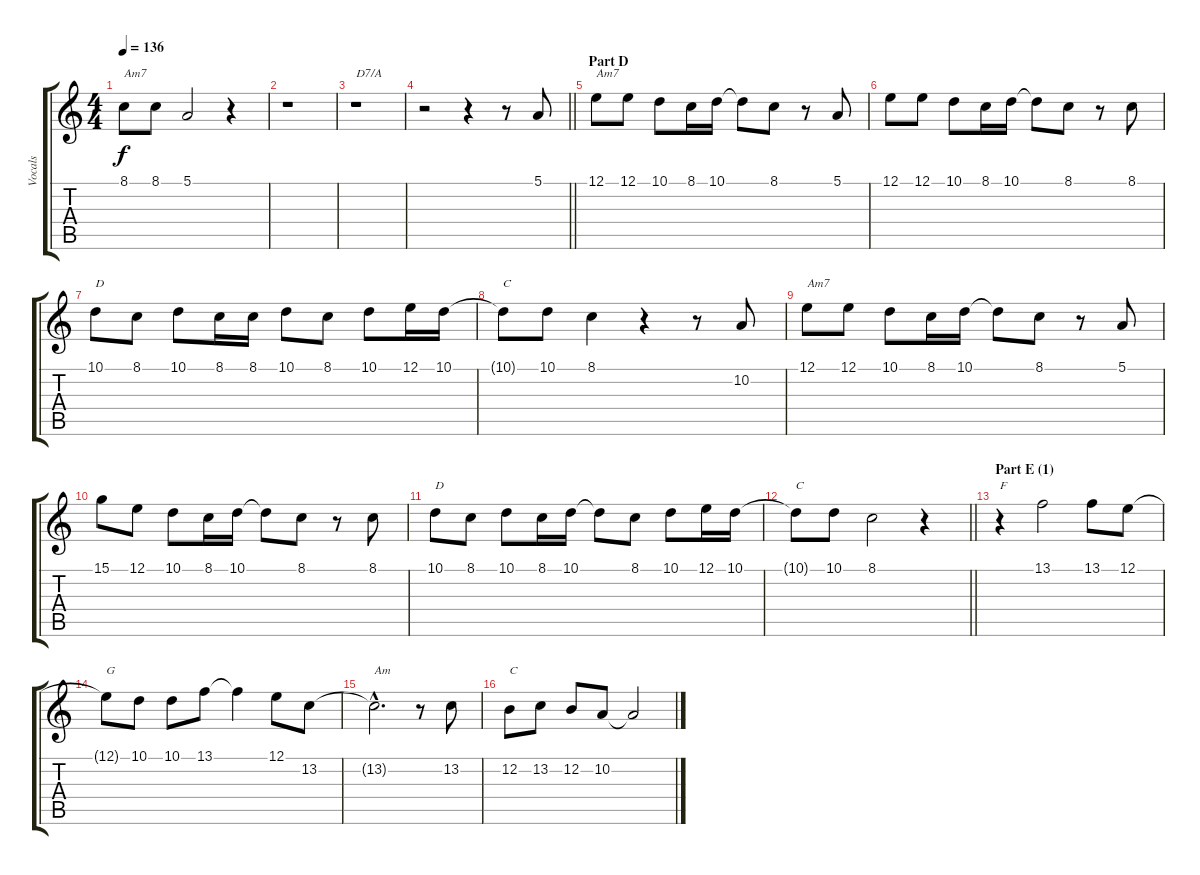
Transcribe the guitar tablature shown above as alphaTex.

\track ("Vocals" "Vocals") {instrument trumpet}
\staff {score tabs}
\tuning (E4 B3 G3 D3 A2 E2) {hide}
\ts (4 4)
\tempo 136
\clef g2
\ks c
8.1{t}.8{txt "Am7" dy f} 8.1.8 5.1.2 r.4 |
r.1 |
r.1{txt "D7/A"} |
\barLineRight lightlight
r.2 r.4 r.8 5.1.8 |
\section ("" "Part D")
12.1.8{txt "Am7"} 12.1.8 10.1.8 8.1.16 10.1.16 10.1{t}.8 8.1.8 r.8 5.1.8 |
12.1.8 12.1.8 10.1.8 8.1.16 10.1.16 10.1{t}.8 8.1.8 r.8 8.1.8 |
10.1.8{txt "D"} 8.1.8 10.1.8 8.1.16 8.1.16 10.1.8 8.1.8 10.1.8 12.1.16 10.1.16 |
10.1{t}.8{txt "C"} 10.1.8 8.1.4 r.4 r.8 10.2.8 |
12.1.8{txt "Am7"} 12.1.8 10.1.8 8.1.16 10.1.16 10.1{t}.8 8.1.8 r.8 5.1.8 |
15.1.8 12.1.8 10.1.8 8.1.16 10.1.16 10.1{t}.8 8.1.8 r.8 8.1.8 |
10.1.8{txt "D"} 8.1.8 10.1.8 8.1.16 10.1.16 10.1{t}.8 8.1.8 10.1.8 12.1.16 10.1.16 |
\barLineRight lightlight
10.1{t}.8{txt "C"} 10.1.8 8.1.2 r.4 |
\section ("" "Part E (1)")
r.4{txt "F"} 13.1.2 13.1.8 12.1.8 |
12.1{t}.8{txt "G"} 10.1.8 10.1.8 13.1.8 13.1{t}.4 12.1.8 13.2.8 |
13.2{hac t}.2{d txt "Am"} r.8 13.2.8 |
12.2.8{txt "C"} 13.2.8 12.2.8 10.2.8 10.2{t}.2
